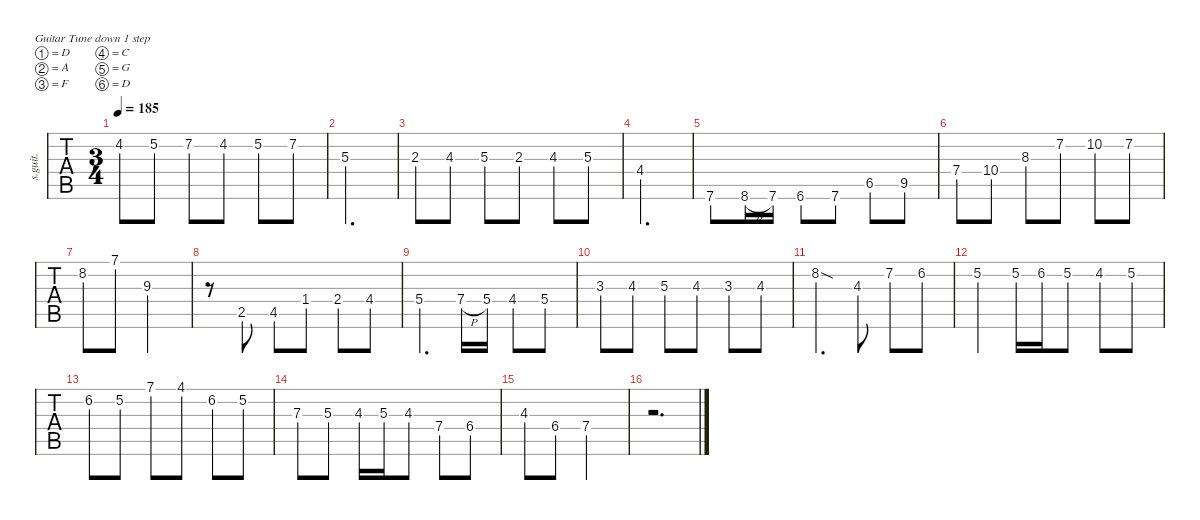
\defaultSystemsLayout 4
\hideDynamics
\bracketExtendMode nobrackets
\otherSystemsTrackNameOrientation horizontal
\track ("Lead" "s.guit.") {instrument acousticguitarsteel}
\staff {tabs}
\tuning (D4 A3 F3 C3 G2 D2)
\ts (3 4)
\tempo 185
\clef g2
\ks c
4.2{acc #}.8{dy f} 5.2.8 7.2.8 4.2{acc #}.8 5.2.8 7.2.8 |
5.3{acc #}.2{d} |
2.3.8 4.3.8 5.3{acc #}.8 2.3.8 4.3.8 5.3{acc #}.8 |
4.4.2{d} |
7.6.8 8.6{h acc #}.16 7.6.16 6.6{acc #}.8 7.6.8 6.5{acc #}.8 9.5.8 |
7.4.8 10.4{acc #}.8 8.3{acc #}.8 7.2.8 10.2.8 7.2.8 |
8.2.8 7.1.8 9.3.2 |
r.8 2.5.8 4.5.8 1.4{acc #}.8 2.4.8 4.4.8 |
5.4.4{d} 7.4{h}.16 5.4.16 4.4.8 5.4.8 |
3.3{acc #}.8 4.3.8 5.3{acc #}.8 4.3.8 3.3{acc #}.8 4.3.8 |
8.2{sod}.4{d} 4.3.8 7.2.8 6.2{acc #}.8 |
5.2.4 5.2.16 6.2{acc #}.16 5.2.8 4.2{acc #}.8 5.2.8 |
6.2{acc #}.8 5.2.8 7.1.8 4.1{acc #}.8 6.2{acc #}.8 5.2.8 |
7.3.8 5.3{acc #}.8 4.3.16 5.3{acc #}.16 4.3.8 7.4.8 6.4{acc #}.8 |
4.3.8 6.4{acc #}.8 7.4.2 |
r.2{d}
